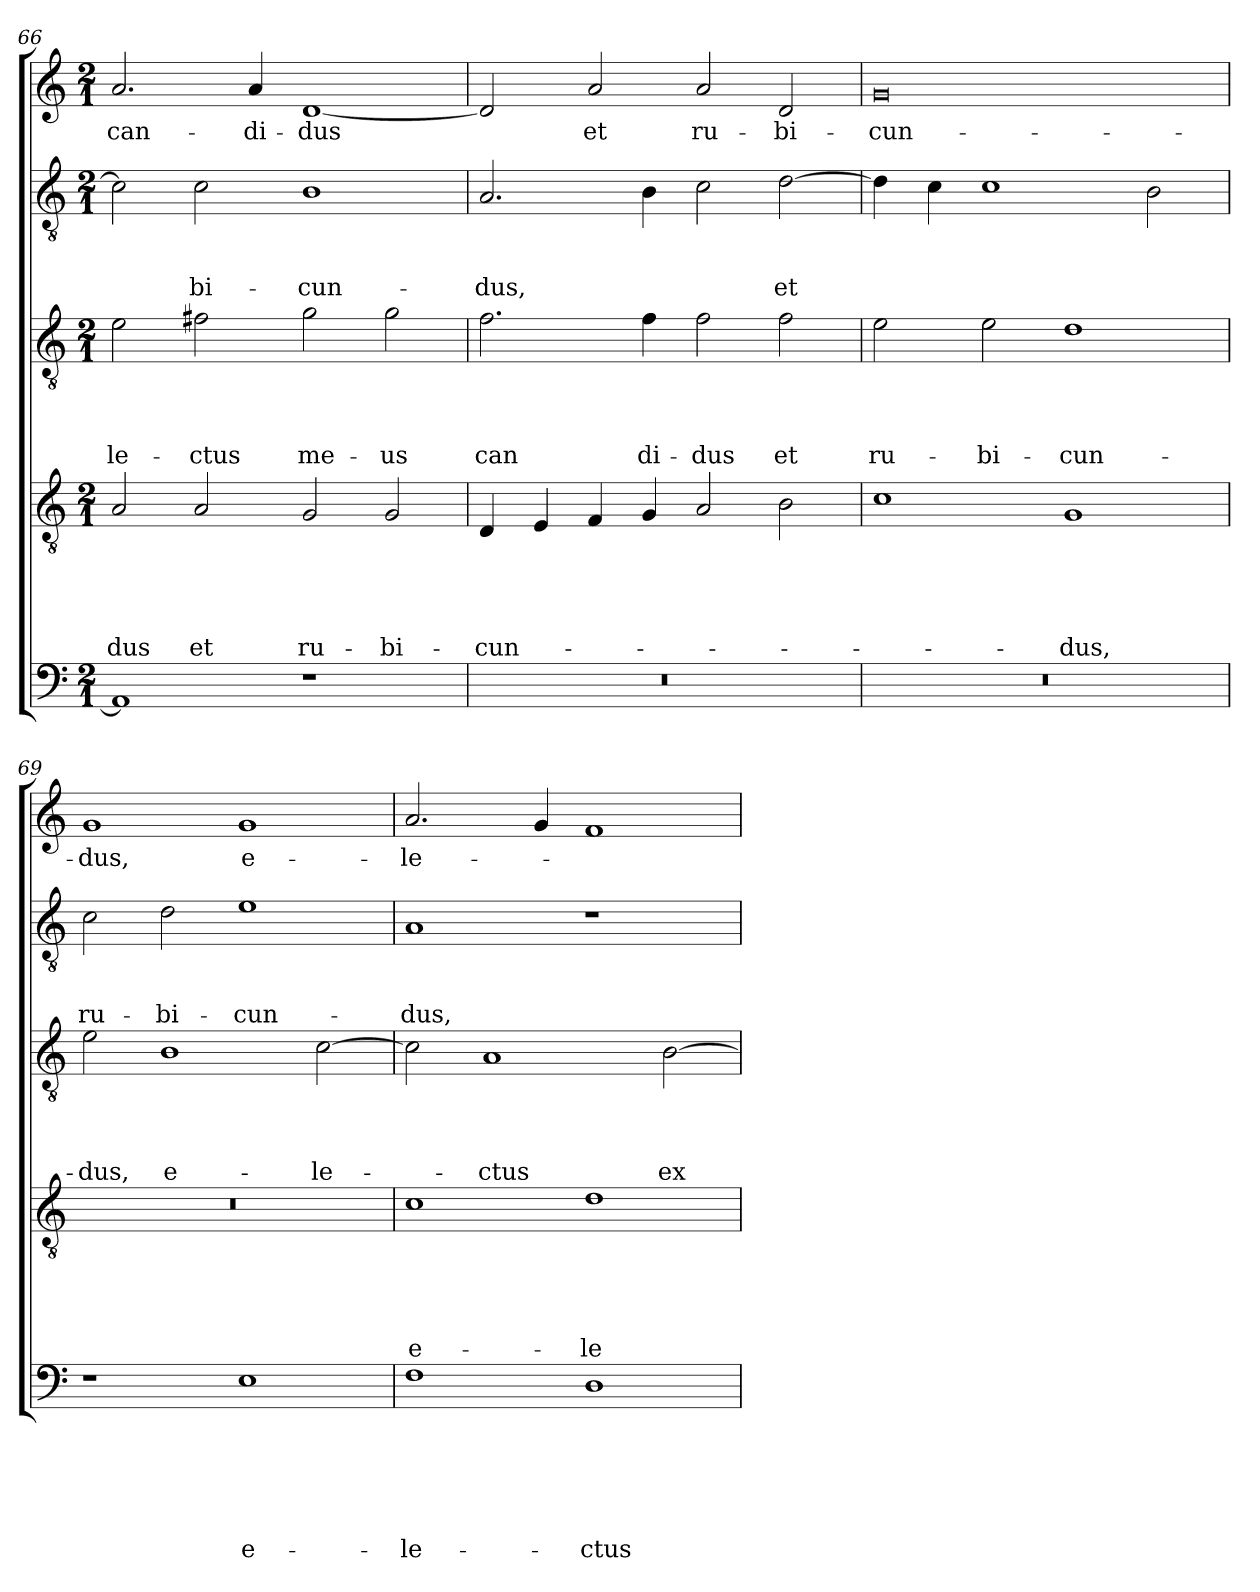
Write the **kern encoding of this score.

**kern	**text	**text	**text	**text	**text	**text	**kern	**text	**text	**text	**text	**text	**kern	**text	**text	**text	**text	**kern	**text	**text	**text	**kern	**text
*part5	*part5	*part5	*part5	*part5	*part5	*part5	*part4	*part4	*part4	*part4	*part4	*part4	*part3	*part3	*part3	*part3	*part3	*part2	*part2	*part2	*part2	*part1	*part1
*staff5	*staff5	*staff5	*staff5	*staff5	*staff5	*staff5	*staff4	*staff4	*staff4	*staff4	*staff4	*staff4	*staff3	*staff3	*staff3	*staff3	*staff3	*staff2	*staff2	*staff2	*staff2	*staff1	*staff1
*clefF4	*	*	*	*	*	*	*clefGv2	*	*	*	*	*	*clefGv2	*	*	*	*	*clefGv2	*	*	*	*clefG2	*
*k[]	*	*	*	*	*	*	*k[]	*	*	*	*	*	*k[]	*	*	*	*	*k[]	*	*	*	*k[]	*
*C:	*	*	*	*	*	*	*C:	*	*	*	*	*	*C:	*	*	*	*	*C:	*	*	*	*C:	*
*M2/1	*	*	*	*	*	*	*M2/1	*	*	*	*	*	*M2/1	*	*	*	*	*M2/1	*	*	*	*M2/1	*
=66	=66	=66	=66	=66	=66	=66	=66	=66	=66	=66	=66	=66	=66	=66	=66	=66	=66	=66	=66	=66	=66	=66	=66
!	!	!	!	!	!	!	!	!	!	!	!	!LO:LY:b	!	!	!	!	!LO:LY:b	!	!	!	!	!	!LO:LY:b
1AA]	.	.	.	.	.	.	2A/	.	.	.	.	-dus	2e\	.	.	.	-le-	2c\]	.	.	.	2.a/	can-
!	!	!	!	!	!	!	!	!	!	!	!	!LO:LY:b	!	!	!	!	!LO:LY:b	!	!	!	!LO:LY:b	!	!
.	.	.	.	.	.	.	2A/	.	.	.	.	et	2f#X\	.	.	.	-ctus	2c\	.	.	-bi-	.	.
!	!	!	!	!	!	!	!	!	!	!	!	!	!	!	!	!	!	!	!	!	!	!	!LO:LY:b
.	.	.	.	.	.	.	.	.	.	.	.	.	.	.	.	.	.	.	.	.	.	4a/	-di-
!	!	!	!	!	!	!	!	!	!	!	!	!LO:LY:b	!	!	!	!	!LO:LY:b	!	!	!	!LO:LY:b	!	!LO:LY:b
1r	.	.	.	.	.	.	2G/	.	.	.	.	ru-	2g\	.	.	.	me-	1B	.	.	-cun-	[1d	-dus
!	!	!	!	!	!	!	!	!	!	!	!	!LO:LY:b	!	!	!	!	!LO:LY:b	!	!	!	!	!	!
.	.	.	.	.	.	.	2G/	.	.	.	.	-bi-	2g\	.	.	.	-us	.	.	.	.	.	.
!!LO:LB:g=z
=67	=67	=67	=67	=67	=67	=67	=67	=67	=67	=67	=67	=67	=67	=67	=67	=67	=67	=67	=67	=67	=67	=67	=67
!	!	!	!	!	!	!	!	!	!	!	!	!LO:LY:b	!	!	!	!	!LO:LY:b	!	!	!	!LO:LY:b	!	!
0r	.	.	.	.	.	.	4D/	.	.	.	.	-cun-	2.f\	.	.	.	can	2.A/	.	.	-dus,	2d/]	.
.	.	.	.	.	.	.	4E/	.	.	.	.	.	.	.	.	.	.	.	.	.	.	.	.
!	!	!	!	!	!	!	!	!	!	!	!	!	!	!	!	!	!	!	!	!	!	!	!LO:LY:b
.	.	.	.	.	.	.	4F/	.	.	.	.	.	.	.	.	.	.	.	.	.	.	2a/	et
!	!	!	!	!	!	!	!	!	!	!	!	!	!	!	!	!	!LO:LY:b	!	!	!	!	!	!
.	.	.	.	.	.	.	4G/	.	.	.	.	.	4f\	.	.	.	di-	4B\	.	.	.	.	.
!	!	!	!	!	!	!	!	!	!	!	!	!	!	!	!	!	!LO:LY:b	!	!	!	!	!	!LO:LY:b
.	.	.	.	.	.	.	2A/	.	.	.	.	.	2f\	.	.	.	-dus	2c\	.	.	.	2a/	ru-
!	!	!	!	!	!	!	!	!	!	!	!	!	!	!	!	!	!LO:LY:b	!	!	!	!LO:LY:b	!	!LO:LY:b
.	.	.	.	.	.	.	2B\	.	.	.	.	.	2f\	.	.	.	et	[2d\	.	.	et	2d/	-bi-
=68	=68	=68	=68	=68	=68	=68	=68	=68	=68	=68	=68	=68	=68	=68	=68	=68	=68	=68	=68	=68	=68	=68	=68
!	!	!	!	!	!	!	!	!	!	!	!	!	!	!	!	!	!LO:LY:b	!	!	!	!	!	!LO:LY:b
0r	.	.	.	.	.	.	1c	.	.	.	.	.	2e\	.	.	.	ru-	4d\]	.	.	.	0g	-cun-
.	.	.	.	.	.	.	.	.	.	.	.	.	.	.	.	.	.	4c\	.	.	.	.	.
!	!	!	!	!	!	!	!	!	!	!	!	!	!	!	!	!	!LO:LY:b	!	!	!	!	!	!
.	.	.	.	.	.	.	.	.	.	.	.	.	2e\	.	.	.	-bi-	1c	.	.	.	.	.
!	!	!	!	!	!	!	!	!	!	!	!	!LO:LY:b	!	!	!	!	!LO:LY:b	!	!	!	!	!	!
.	.	.	.	.	.	.	1G	.	.	.	.	-dus,	1d	.	.	.	-cun-	.	.	.	.	.	.
.	.	.	.	.	.	.	.	.	.	.	.	.	.	.	.	.	.	2B\	.	.	.	.	.
=69	=69	=69	=69	=69	=69	=69	=69	=69	=69	=69	=69	=69	=69	=69	=69	=69	=69	=69	=69	=69	=69	=69	=69
!	!	!	!	!	!	!	!	!	!	!	!	!	!	!	!	!	!LO:LY:b	!	!	!	!LO:LY:b	!	!LO:LY:b
1r	.	.	.	.	.	.	0r	.	.	.	.	.	2e\	.	.	.	-dus,	2c\	.	.	ru-	1g	-dus,
!	!	!	!	!	!	!	!	!	!	!	!	!	!	!	!	!	!LO:LY:b	!	!	!	!LO:LY:b	!	!
.	.	.	.	.	.	.	.	.	.	.	.	.	1B	.	.	.	e-	2d\	.	.	-bi-	.	.
!	!	!	!	!	!	!LO:LY:b	!	!	!	!	!	!	!	!	!	!	!	!	!	!	!LO:LY:b	!	!LO:LY:b
1E	.	.	.	.	.	e-	.	.	.	.	.	.	.	.	.	.	.	1e	.	.	-cun-	1g	e-
!	!	!	!	!	!	!	!	!	!	!	!	!	!	!	!	!	!LO:LY:b	!	!	!	!	!	!
.	.	.	.	.	.	.	.	.	.	.	.	.	[2c\	.	.	.	-le-	.	.	.	.	.	.
=70	=70	=70	=70	=70	=70	=70	=70	=70	=70	=70	=70	=70	=70	=70	=70	=70	=70	=70	=70	=70	=70	=70	=70
!	!	!	!	!	!	!LO:LY:b	!	!	!	!	!	!LO:LY:b	!	!	!	!	!	!	!	!	!LO:LY:b	!	!LO:LY:b
1F	.	.	.	.	.	-le-	1c	.	.	.	.	e-	2c\]	.	.	.	.	1A	.	.	-dus,	2.a/	-le-
!	!	!	!	!	!	!	!	!	!	!	!	!	!	!	!	!	!LO:LY:b	!	!	!	!	!	!
.	.	.	.	.	.	.	.	.	.	.	.	.	1A	.	.	.	-ctus	.	.	.	.	.	.
.	.	.	.	.	.	.	.	.	.	.	.	.	.	.	.	.	.	.	.	.	.	4g/	.
!	!	!	!	!	!	!LO:LY:b	!	!	!	!	!	!LO:LY:b	!	!	!	!	!	!	!	!	!	!	!
1D	.	.	.	.	.	-ctus	1d	.	.	.	.	-le-	.	.	.	.	.	1r	.	.	.	1f	.
!	!	!	!	!	!	!	!	!	!	!	!	!	!	!	!	!	!LO:LY:b	!	!	!	!	!	!
.	.	.	.	.	.	.	.	.	.	.	.	.	[2B\	.	.	.	ex	.	.	.	.	.	.
=	=	=	=	=	=	=	=	=	=	=	=	=	=	=	=	=	=	=	=	=	=	=	=
*-	*-	*-	*-	*-	*-	*-	*-	*-	*-	*-	*-	*-	*-	*-	*-	*-	*-	*-	*-	*-	*-	*-	*-
